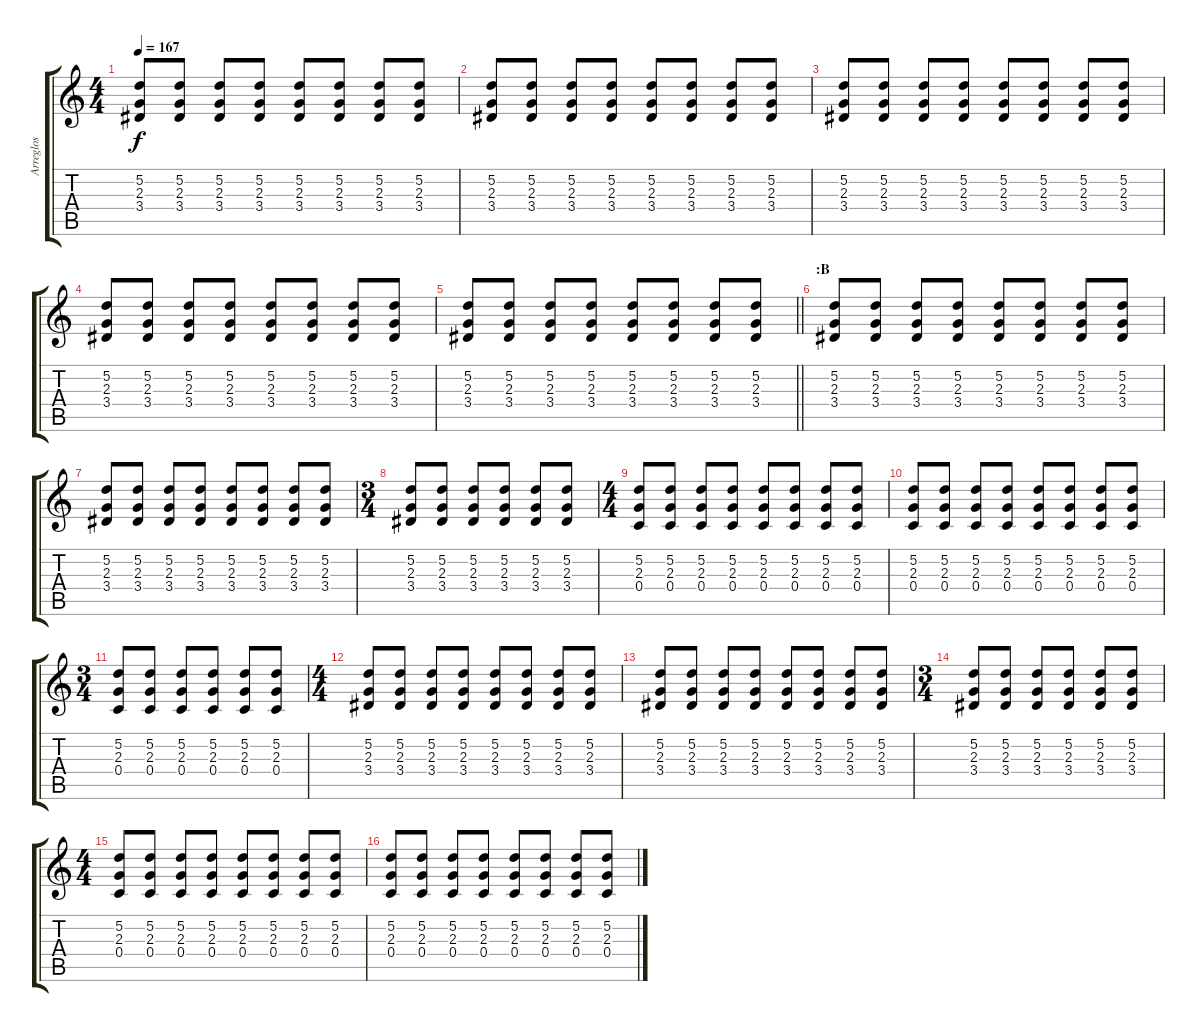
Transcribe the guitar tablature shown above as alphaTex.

\track ("Arreglos" "Arreglos") {instrument electricguitarmuted}
\staff {score tabs}
\tuning (D4 A3 F3 C3 G2 C2) {hide}
\ts (4 4)
\tempo 167
\clef g2
\ks c
(5.2 2.3 3.4).8{dy f} (5.2 2.3 3.4).8 (5.2 2.3 3.4).8 (5.2 2.3 3.4).8 (5.2 2.3 3.4).8 (5.2 2.3 3.4).8 (5.2 2.3 3.4).8 (5.2 2.3 3.4).8 |
(5.2 2.3 3.4).8 (5.2 2.3 3.4).8 (5.2 2.3 3.4).8 (5.2 2.3 3.4).8 (5.2 2.3 3.4).8 (5.2 2.3 3.4).8 (5.2 2.3 3.4).8 (5.2 2.3 3.4).8 |
(5.2 2.3 3.4).8 (5.2 2.3 3.4).8 (5.2 2.3 3.4).8 (5.2 2.3 3.4).8 (5.2 2.3 3.4).8 (5.2 2.3 3.4).8 (5.2 2.3 3.4).8 (5.2 2.3 3.4).8 |
(5.2 2.3 3.4).8 (5.2 2.3 3.4).8 (5.2 2.3 3.4).8 (5.2 2.3 3.4).8 (5.2 2.3 3.4).8 (5.2 2.3 3.4).8 (5.2 2.3 3.4).8 (5.2 2.3 3.4).8 |
\barLineRight lightlight
(5.2 2.3 3.4).8 (5.2 2.3 3.4).8 (5.2 2.3 3.4).8 (5.2 2.3 3.4).8 (5.2 2.3 3.4).8 (5.2 2.3 3.4).8 (5.2 2.3 3.4).8 (5.2 2.3 3.4).8 |
\section ("" ":B")
(5.2 2.3 3.4).8 (5.2 2.3 3.4).8 (5.2 2.3 3.4).8 (5.2 2.3 3.4).8 (5.2 2.3 3.4).8 (5.2 2.3 3.4).8 (5.2 2.3 3.4).8 (5.2 2.3 3.4).8 |
(5.2 2.3 3.4).8 (5.2 2.3 3.4).8 (5.2 2.3 3.4).8 (5.2 2.3 3.4).8 (5.2 2.3 3.4).8 (5.2 2.3 3.4).8 (5.2 2.3 3.4).8 (5.2 2.3 3.4).8 |
\ts (3 4)
(5.2 2.3 3.4).8 (5.2 2.3 3.4).8 (5.2 2.3 3.4).8 (5.2 2.3 3.4).8 (5.2 2.3 3.4).8 (5.2 2.3 3.4).8 |
\ts (4 4)
(5.2 2.3 0.4).8 (5.2 2.3 0.4).8 (5.2 2.3 0.4).8 (5.2 2.3 0.4).8 (5.2 2.3 0.4).8 (5.2 2.3 0.4).8 (5.2 2.3 0.4).8 (5.2 2.3 0.4).8 |
(5.2 2.3 0.4).8 (5.2 2.3 0.4).8 (5.2 2.3 0.4).8 (5.2 2.3 0.4).8 (5.2 2.3 0.4).8 (5.2 2.3 0.4).8 (5.2 2.3 0.4).8 (5.2 2.3 0.4).8 |
\ts (3 4)
(5.2 2.3 0.4).8 (5.2 2.3 0.4).8 (5.2 2.3 0.4).8 (5.2 2.3 0.4).8 (5.2 2.3 0.4).8 (5.2 2.3 0.4).8 |
\ts (4 4)
(5.2 2.3 3.4).8 (5.2 2.3 3.4).8 (5.2 2.3 3.4).8 (5.2 2.3 3.4).8 (5.2 2.3 3.4).8 (5.2 2.3 3.4).8 (5.2 2.3 3.4).8 (5.2 2.3 3.4).8 |
(5.2 2.3 3.4).8 (5.2 2.3 3.4).8 (5.2 2.3 3.4).8 (5.2 2.3 3.4).8 (5.2 2.3 3.4).8 (5.2 2.3 3.4).8 (5.2 2.3 3.4).8 (5.2 2.3 3.4).8 |
\ts (3 4)
(5.2 2.3 3.4).8 (5.2 2.3 3.4).8 (5.2 2.3 3.4).8 (5.2 2.3 3.4).8 (5.2 2.3 3.4).8 (5.2 2.3 3.4).8 |
\ts (4 4)
(5.2 2.3 0.4).8 (5.2 2.3 0.4).8 (5.2 2.3 0.4).8 (5.2 2.3 0.4).8 (5.2 2.3 0.4).8 (5.2 2.3 0.4).8 (5.2 2.3 0.4).8 (5.2 2.3 0.4).8 |
(5.2 2.3 0.4).8 (5.2 2.3 0.4).8 (5.2 2.3 0.4).8 (5.2 2.3 0.4).8 (5.2 2.3 0.4).8 (5.2 2.3 0.4).8 (5.2 2.3 0.4).8 (5.2 2.3 0.4).8
